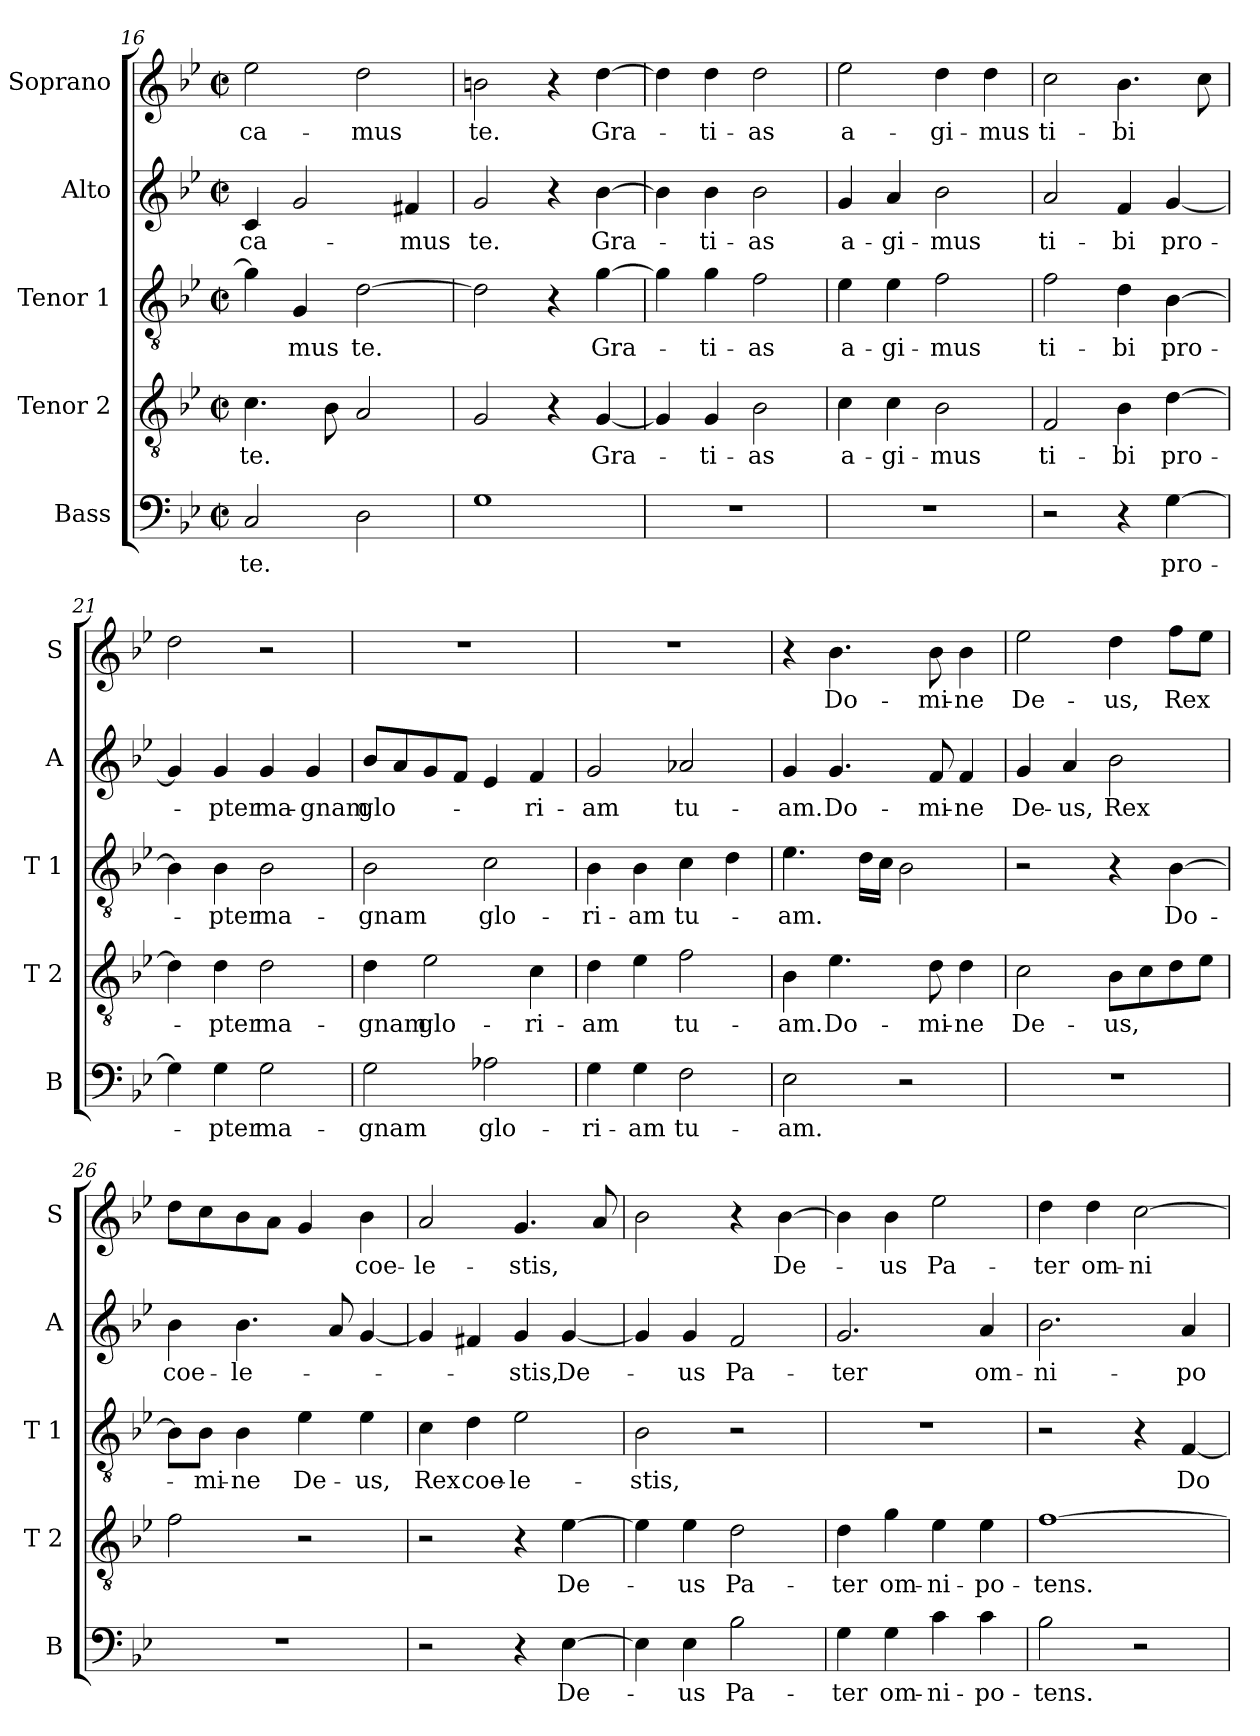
**kern	**text	**kern	**text	**kern	**text	**kern	**text	**kern	**text
*part5	*part5	*part4	*part4	*part3	*part3	*part2	*part2	*part1	*part1
*staff5	*staff5	*staff4	*staff4	*staff3	*staff3	*staff2	*staff2	*staff1	*staff1
*I"Bass	*	*I"Tenor 2	*	*I"Tenor 1	*	*I"Alto	*	*I"Soprano	*
*I'B	*	*I'T 2	*	*I'T 1	*	*I'A	*	*I'S	*
!!LO:PB:g=z
*clefF4	*	*clefGv2	*	*clefGv2	*	*clefG2	*	*clefG2	*
*k[b-e-]	*	*k[b-e-]	*	*k[b-e-]	*	*k[b-e-]	*	*k[b-e-]	*
*g:	*	*g:	*	*g:	*	*g:	*	*g:	*
*M2/2	*	*M2/2	*	*M2/2	*	*M2/2	*	*M2/2	*
*met(c|)	*	*met(c|)	*	*met(c|)	*	*met(c|)	*	*met(c|)	*
=16	=16	=16	=16	=16	=16	=16	=16	=16	=16
2C/	te.	4.c\	te.	4g\]	.	4c/	-ca-	2ee-\	-ca-
.	.	.	.	4G/	-mus	2g/	.	.	.
.	.	8B-\	.	.	.	.	.	.	.
2D\	.	2A/	.	[2d\	te.	.	.	2dd\	-mus
.	.	.	.	.	.	4f#X/	-mus	.	.
=17	=17	=17	=17	=17	=17	=17	=17	=17	=17
1G	.	2G/	.	2d\]	.	2g/	te.	2bn\	te.
.	.	4r	.	4r	.	4r	.	4r	.
.	.	[4G/	Gra-	[4g\	Gra-	[4b-\	Gra-	[4dd\	Gra-
=18	=18	=18	=18	=18	=18	=18	=18	=18	=18
1r	.	4G/]	.	4g\]	.	4b-\]	.	4dd\]	.
.	.	4G/	-ti-	4g\	-ti-	4b-\	-ti-	4dd\	-ti-
.	.	2B-\	-as	2f\	-as	2b-\	-as	2dd\	-as
=19	=19	=19	=19	=19	=19	=19	=19	=19	=19
1r	.	4c\	a-	4e-\	a-	4g/	a-	2ee-\	a-
.	.	4c\	-gi-	4e-\	-gi-	4a/	-gi-	.	.
.	.	2B-\	-mus	2f\	-mus	2b-\	-mus	4dd\	-gi-
.	.	.	.	.	.	.	.	4dd\	-mus
=20	=20	=20	=20	=20	=20	=20	=20	=20	=20
2r	.	2F/	ti-	2f\	ti-	2a/	ti-	2cc\	ti-
4r	.	4B-\	-bi	4d\	-bi	4f/	-bi	4.b-\	-bi
[4G\	pro-	[4d\	pro-	[4B-\	pro-	[4g/	pro-	.	.
.	.	.	.	.	.	.	.	8cc\	.
!!LO:LB:g=z
=21	=21	=21	=21	=21	=21	=21	=21	=21	=21
4G\]	.	4d\]	.	4B-\]	.	4g/]	.	2dd\	.
4G\	-pter	4d\	-pter	4B-\	-pter	4g/	-pter	.	.
2G\	ma-	2d\	ma-	2B-\	ma-	4g/	ma-	2r	.
.	.	.	.	.	.	4g/	-gnam	.	.
=22	=22	=22	=22	=22	=22	=22	=22	=22	=22
2G\	-gnam	4d\	-gnam	2B-\	-gnam	8b-/L	glo-	1r	.
.	.	.	.	.	.	8a/	.	.	.
.	.	2e-\	glo-	.	.	8g/	.	.	.
.	.	.	.	.	.	8f/J	.	.	.
2A-X\	glo-	.	.	2c\	glo-	4e-/	.	.	.
.	.	4c\	-ri-	.	.	4f/	-ri-	.	.
=23	=23	=23	=23	=23	=23	=23	=23	=23	=23
4G\	-ri-	4d\	-am	4B-\	-ri-	2g/	-am	1r	.
4G\	-am	4e-\	.	4B-\	-am	.	.	.	.
2F\	tu-	2f\	tu-	4c\	tu-	2a-X/	tu-	.	.
.	.	.	.	4d\	.	.	.	.	.
=24	=24	=24	=24	=24	=24	=24	=24	=24	=24
2E-\	-am.	4B-\	-am.	4.e-\	-am.	4g/	-am.	4r	.
.	.	4.e-\	Do-	.	.	4.g/	Do-	4.b-\	Do-
.	.	.	.	16d\LL	.	.	.	.	.
.	.	.	.	16c\JJ	.	.	.	.	.
2r	.	.	.	2B-\	.	.	.	.	.
.	.	8d\	-mi-	.	.	8f/	-mi-	8b-\	-mi-
.	.	4d\	-ne	.	.	4f/	-ne	4b-\	-ne
=25	=25	=25	=25	=25	=25	=25	=25	=25	=25
1r	.	2c\	De-	2r	.	4g/	De-	2ee-\	De-
.	.	.	.	.	.	4a/	-us,	.	.
.	.	8B-\L	-us,	4r	.	2b-\	Rex	4dd\	-us,
.	.	8c\	.	.	.	.	.	.	.
.	.	8d\	.	[4B-\	Do-	.	.	8ff\L	Rex
.	.	8e-\J	.	.	.	.	.	8ee-\J	.
!!LO:PB:g=z
=26	=26	=26	=26	=26	=26	=26	=26	=26	=26
1r	.	2f\	.	8B-\L]	.	4b-\	coe-	8dd\L	.
.	.	.	.	8B-\J	-mi-	.	.	8cc\	.
.	.	.	.	4B-\	-ne	4.b-\	-le-	8b-\	.
.	.	.	.	.	.	.	.	8a\J	.
.	.	2r	.	4e-\	De-	.	.	4g/	.
.	.	.	.	.	.	8a/	.	.	.
.	.	.	.	4e-\	-us,	[4g/	.	4b-\	coe-
=27	=27	=27	=27	=27	=27	=27	=27	=27	=27
2r	.	2r	.	4c\	Rex	4g/]	.	2a/	-le-
.	.	.	.	4d\	coe-	4f#X/	.	.	.
4r	.	4r	.	2e-\	-le-	4g/	-stis,	4.g/	-stis,
[4E-\	De-	[4e-\	De-	.	.	[4g/	De-	.	.
.	.	.	.	.	.	.	.	8a/	.
=28	=28	=28	=28	=28	=28	=28	=28	=28	=28
4E-\]	.	4e-\]	.	2B-\	-stis,	4g/]	.	2b-\	.
4E-\	-us	4e-\	-us	.	.	4g/	-us	.	.
2B-\	Pa-	2d\	Pa-	2r	.	2f/	Pa-	4r	.
.	.	.	.	.	.	.	.	[4b-\	De-
=29	=29	=29	=29	=29	=29	=29	=29	=29	=29
4G\	-ter	4d\	-ter	1r	.	2.g/	-ter	4b-\]	.
4G\	om-	4g\	om-	.	.	.	.	4b-\	-us
4c\	-ni-	4e-\	-ni-	.	.	.	.	2ee-\	Pa-
4c\	-po-	4e-\	-po-	.	.	4a/	om-	.	.
=30	=30	=30	=30	=30	=30	=30	=30	=30	=30
2B-\	-tens.	[1f	-tens.	2r	.	2.b-\	-ni-	4dd\	-ter
.	.	.	.	.	.	.	.	4dd\	om-
2r	.	.	.	4r	.	.	.	[2cc\	-ni-
.	.	.	.	[4F/	Do-	4a/	-po-	.	.
=	=	=	=	=	=	=	=	=	=
*-	*-	*-	*-	*-	*-	*-	*-	*-	*-
